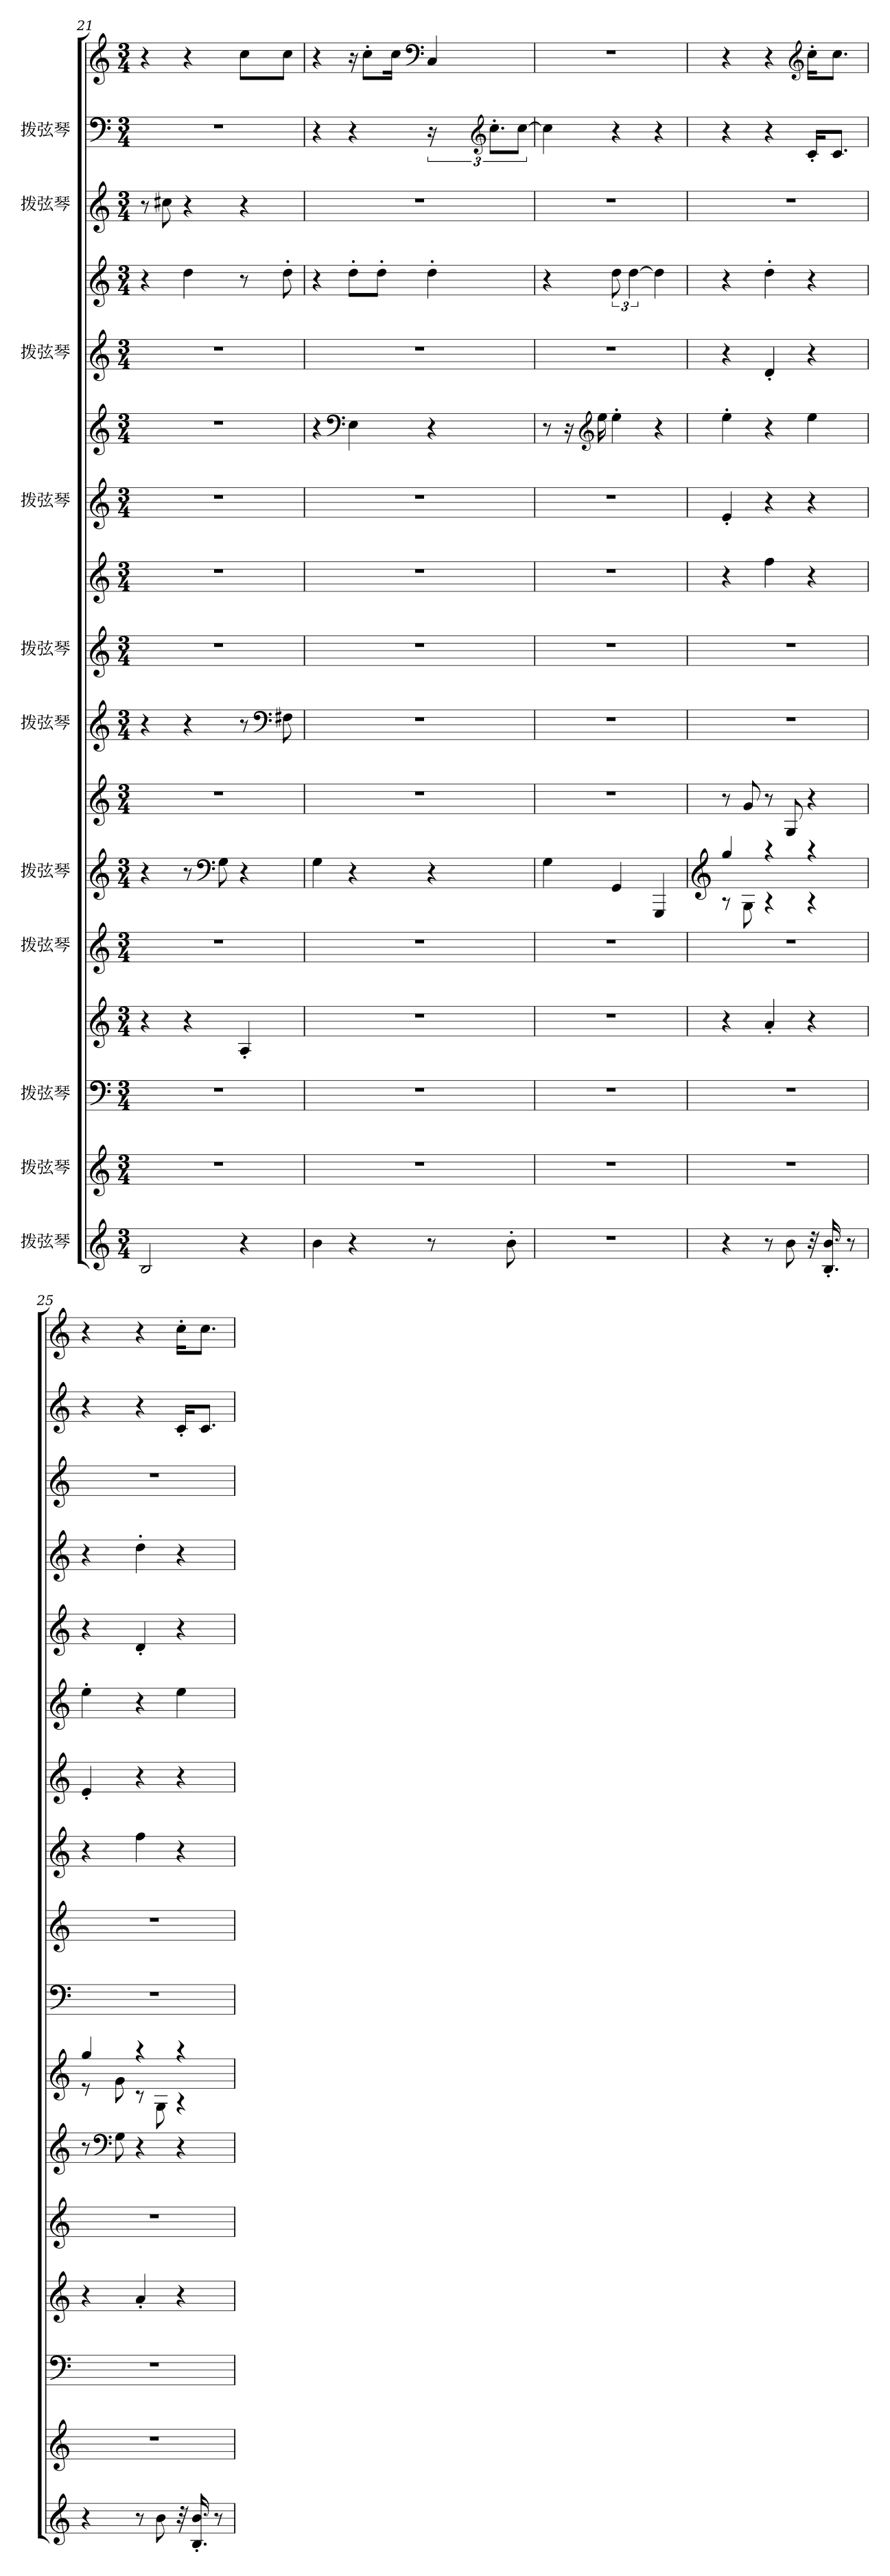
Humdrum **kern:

**kern	**kern	**kern	**kern	**kern	**kern	**kern	**kern	**kern	**kern	**kern	**kern	**kern	**kern	**kern	**kern	**kern
*part11	*part10	*part9	*part9	*part8	*part7	*part7	*part6	*part5	*part5	*part4	*part4	*part3	*part3	*part2	*part1	*part1
*staff17	*staff16	*staff15	*staff14	*staff13	*staff12	*staff11	*staff10	*staff9	*staff8	*staff7	*staff6	*staff5	*staff4	*staff3	*staff2	*staff1
*I"拨弦琴	*I"拨弦琴	*I"拨弦琴	*	*I"拨弦琴	*I"拨弦琴	*	*I"拨弦琴	*I"拨弦琴	*	*I"拨弦琴	*	*I"拨弦琴	*	*I"拨弦琴	*I"拨弦琴	*
!!LO:PB:g=z
*clefG2	*clefG2	*clefF4	*clefG2	*clefG2	*clefG2	*clefG2	*clefG2	*clefG2	*clefG2	*clefG2	*clefG2	*clefG2	*clefG2	*clefG2	*clefF4	*clefG2
*k[]	*k[]	*k[]	*k[]	*k[]	*k[]	*k[]	*k[]	*k[]	*k[]	*k[]	*k[]	*k[]	*k[]	*k[]	*k[]	*k[]
*M3/4	*M3/4	*M3/4	*M3/4	*M3/4	*M3/4	*M3/4	*M3/4	*M3/4	*M3/4	*M3/4	*M3/4	*M3/4	*M3/4	*M3/4	*M3/4	*M3/4
=21	=21	=21	=21	=21	=21	=21	=21	=21	=21	=21	=21	=21	=21	=21	=21	=21
2B/	2.r	2.r	4r	2.r	4r	2.r	4r	2.r	2.r	2.r	2.r	2.r	4r	8r	2.r	4r
.	.	.	.	.	.	.	.	.	.	.	.	.	.	8cc#X\	.	.
.	.	.	4r	.	8r	.	4r	.	.	.	.	.	4dd\	4r	.	4r
*	*	*	*	*	*clefF4	*	*	*	*	*	*	*	*	*	*	*
.	.	.	.	.	8G\	.	.	.	.	.	.	.	.	.	.	.
4r	.	.	4A'/	.	4r	.	8r	.	.	.	.	.	8r	4r	.	8cc\L
*	*	*	*	*	*	*	*clefF4	*	*	*	*	*	*	*	*	*
.	.	.	.	.	.	.	8F#X\	.	.	.	.	.	8dd'\	.	.	8cc\J
=22	=22	=22	=22	=22	=22	=22	=22	=22	=22	=22	=22	=22	=22	=22	=22	=22
4b\	2.r	2.r	2.r	2.r	4G\	2.r	2.r	2.r	2.r	2.r	4r	2.r	4r	2.r	4r	4r
*	*	*	*	*	*	*	*	*	*	*	*clefF4	*	*	*	*	*
4r	.	.	.	.	4r	.	.	.	.	.	4E\	.	8dd'\L	.	4r	16r
.	.	.	.	.	.	.	.	.	.	.	.	.	.	.	.	8cc'\L
.	.	.	.	.	.	.	.	.	.	.	.	.	8dd'\J	.	.	.
.	.	.	.	.	.	.	.	.	.	.	.	.	.	.	.	16cc\Jk
*	*	*	*	*	*	*	*	*	*	*	*	*	*	*	*	*clefF4
8r	.	.	.	.	4r	.	.	.	.	.	4r	.	4dd'\	.	24r	4C/
*	*	*	*	*	*	*	*	*	*	*	*	*	*	*	*clefG2	*
.	.	.	.	.	.	.	.	.	.	.	.	.	.	.	12.cc'\L	.
8b'\	.	.	.	.	.	.	.	.	.	.	.	.	.	.	.	.
.	.	.	.	.	.	.	.	.	.	.	.	.	.	.	[12cc\J	.
=23	=23	=23	=23	=23	=23	=23	=23	=23	=23	=23	=23	=23	=23	=23	=23	=23
2.r	2.r	2.r	2.r	2.r	4G\	2.r	2.r	2.r	2.r	2.r	8r	2.r	4r	2.r	4cc\]	2.r
.	.	.	.	.	.	.	.	.	.	.	16r	.	.	.	.	.
*	*	*	*	*	*	*	*	*	*	*	*clefG2	*	*	*	*	*
.	.	.	.	.	.	.	.	.	.	.	16ee\	.	.	.	.	.
.	.	.	.	.	4GG/	.	.	.	.	.	4ee'\	.	12dd\	.	4r	.
.	.	.	.	.	.	.	.	.	.	.	.	.	[6dd\	.	.	.
.	.	.	.	.	4GGG/	.	.	.	.	.	4r	.	4dd\]	.	4r	.
=24	=24	=24	=24	=24	=24	=24	=24	=24	=24	=24	=24	=24	=24	=24	=24	=24
*	*	*	*	*	*clefG2	*	*	*	*	*	*	*	*	*	*	*
*	*	*	*	*	*^	*	*	*	*	*	*	*	*	*	*	*
4r	2.r	2.r	4r	2.r	4gg/	8r	8r	2.r	2.r	4r	4e'/	4ee'\	4r	4r	2.r	4r	4r
.	.	.	.	.	.	8G\	8g/	.	.	.	.	.	.	.	.	.	.
8r	.	.	4a'/	.	4r	4r	8r	.	.	4ff\	4r	4r	4d'/	4dd'\	.	4r	4r
8b\	.	.	.	.	.	.	8G/	.	.	.	.	.	.	.	.	.	.
*	*	*	*	*	*	*	*	*	*	*	*	*	*	*	*	*	*clefG2
32r	.	.	4r	.	4r	4r	4r	.	.	4r	4r	4ee\	4r	4r	.	16c'/KL	16cc'\KL
16.B/' 16.b/'	.	.	.	.	.	.	.	.	.	.	.	.	.	.	.	.	.
.	.	.	.	.	.	.	.	.	.	.	.	.	.	.	.	8.c/J	8.cc\J
8r	.	.	.	.	.	.	.	.	.	.	.	.	.	.	.	.	.
*	*	*	*	*	*v	*v	*	*	*	*	*	*	*	*	*	*	*
!!LO:PB:g=z
=25	=25	=25	=25	=25	=25	=25	=25	=25	=25	=25	=25	=25	=25	=25	=25	=25
*	*	*	*	*	*	*^	*	*	*	*	*	*	*	*	*	*
4r	2.r	2.r	4r	2.r	8r	4gg/	8r	2.r	2.r	4r	4e'/	4ee'\	4r	4r	2.r	4r	4r
*	*	*	*	*	*clefF4	*	*	*	*	*	*	*	*	*	*	*	*
.	.	.	.	.	8G\	.	8g\	.	.	.	.	.	.	.	.	.	.
8r	.	.	4a'/	.	4r	4r	8r	.	.	4ff\	4r	4r	4d'/	4dd'\	.	4r	4r
8b\	.	.	.	.	.	.	8G\	.	.	.	.	.	.	.	.	.	.
32r	.	.	4r	.	4r	4r	4r	.	.	4r	4r	4ee\	4r	4r	.	16c'/KL	16cc'\KL
16.B/' 16.b/'	.	.	.	.	.	.	.	.	.	.	.	.	.	.	.	.	.
.	.	.	.	.	.	.	.	.	.	.	.	.	.	.	.	8.c/J	8.cc\J
8r	.	.	.	.	.	.	.	.	.	.	.	.	.	.	.	.	.
*	*	*	*	*	*	*v	*v	*	*	*	*	*	*	*	*	*	*
=	=	=	=	=	=	=	=	=	=	=	=	=	=	=	=	=
*-	*-	*-	*-	*-	*-	*-	*-	*-	*-	*-	*-	*-	*-	*-	*-	*-
